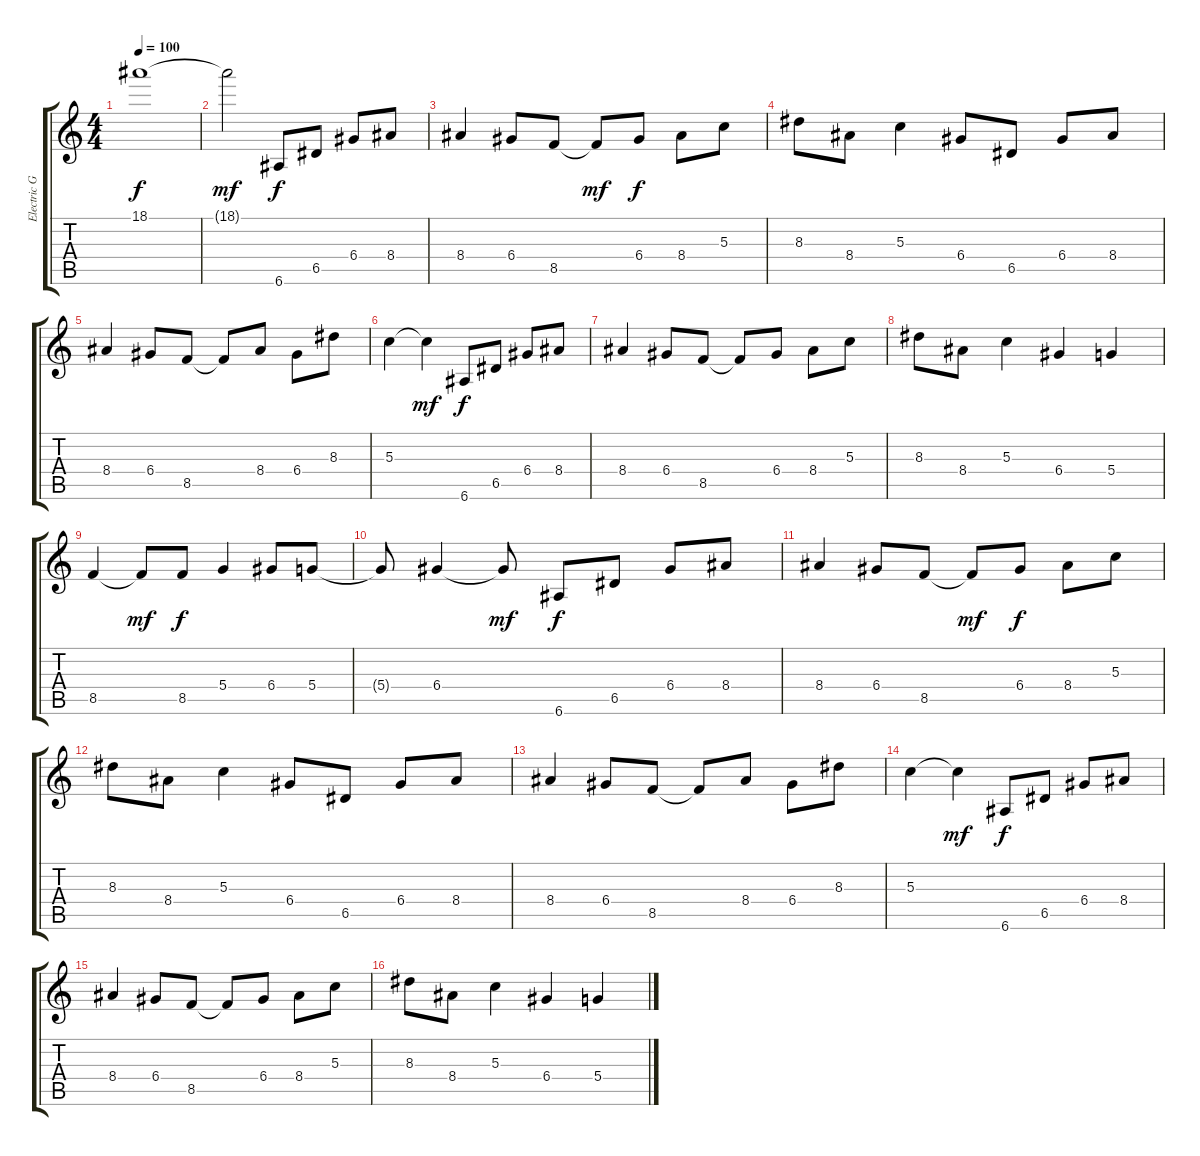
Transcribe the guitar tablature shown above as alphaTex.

\track ("Electric Guitar" "Electric G") {instrument electricguitarclean}
\staff {score tabs}
\tuning (E4 B3 G3 D3 A2 E2) {hide}
\ts (4 4)
\tempo 100
\clef g2
\ks c
18.1.1{dy f} |
18.1{t}.2{dy mf} 6.6.8{dy f} 6.5.8 6.4.8 8.4.8 |
8.4.4 6.4.8 8.5.8 8.5{t}.8{dy mf} 6.4.8{dy f} 8.4.8 5.3.8 |
8.3.8 8.4.8 5.3.4 6.4.8 6.5.8 6.4.8 8.4.8 |
8.4.4 6.4.8 8.5.8 8.5{t}.8 8.4.8 6.4.8 8.3.8 |
5.3.4 5.3{t}.4{dy mf} 6.6.8{dy f} 6.5.8 6.4.8 8.4.8 |
8.4.4 6.4.8 8.5.8 8.5{t}.8 6.4.8 8.4.8 5.3.8 |
8.3.8 8.4.8 5.3.4 6.4.4 5.4.4 |
8.5.4 8.5{t}.8{dy mf} 8.5.8{dy f} 5.4.4 6.4.8 5.4.8 |
5.4{t}.8 6.4.4 6.4{t}.8{dy mf} 6.6.8{dy f} 6.5.8 6.4.8 8.4.8 |
8.4.4 6.4.8 8.5.8 8.5{t}.8{dy mf} 6.4.8{dy f} 8.4.8 5.3.8 |
8.3.8 8.4.8 5.3.4 6.4.8 6.5.8 6.4.8 8.4.8 |
8.4.4 6.4.8 8.5.8 8.5{t}.8 8.4.8 6.4.8 8.3.8 |
5.3.4 5.3{t}.4{dy mf} 6.6.8{dy f} 6.5.8 6.4.8 8.4.8 |
8.4.4 6.4.8 8.5.8 8.5{t}.8 6.4.8 8.4.8 5.3.8 |
8.3.8 8.4.8 5.3.4 6.4.4 5.4.4
